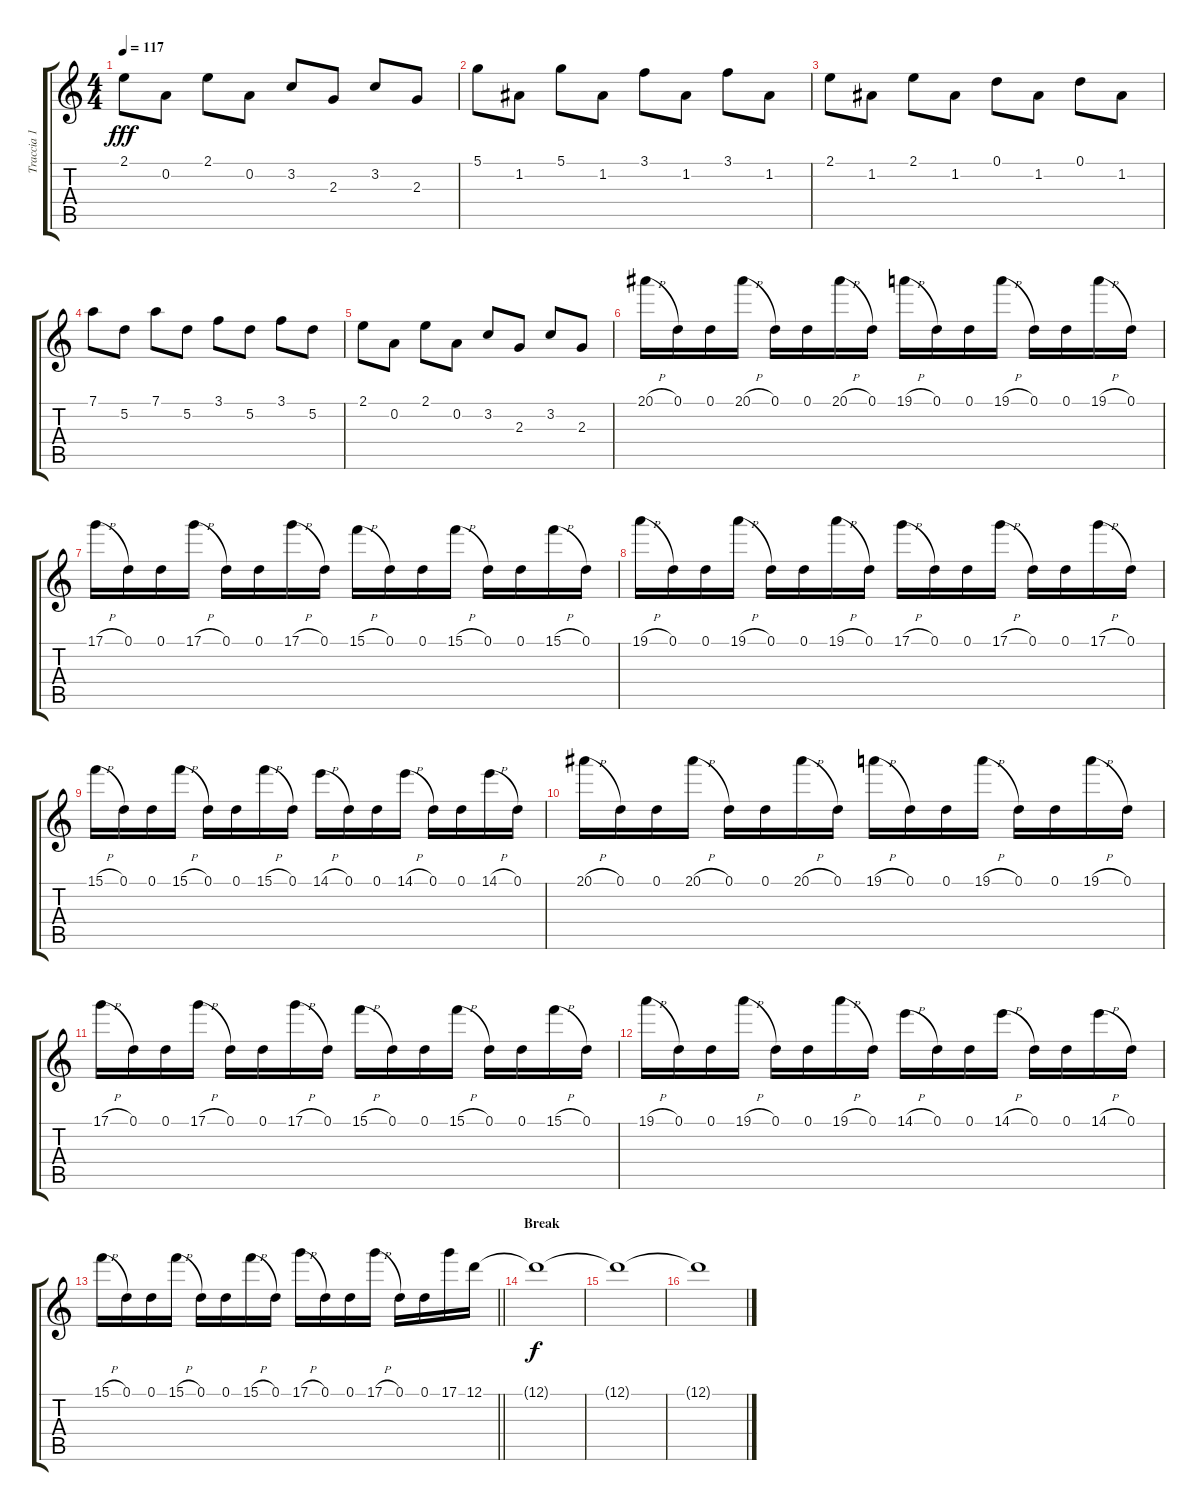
\track ("Traccia 1" "Traccia 1") {instrument distortionguitar}
\staff {score tabs}
\tuning (D4 A3 F3 C3 G2 D2) {hide}
\ts (4 4)
\tempo 117
\clef g2
\ks c
2.1.8{dy fff} 0.2.8 2.1.8 0.2.8 3.2.8 2.3.8 3.2.8 2.3.8 |
5.1.8 1.2.8 5.1.8 1.2.8 3.1.8 1.2.8 3.1.8 1.2.8 |
2.1.8 1.2.8 2.1.8 1.2.8 0.1.8 1.2.8 0.1.8 1.2.8 |
7.1.8 5.2.8 7.1.8 5.2.8 3.1.8 5.2.8 3.1.8 5.2.8 |
2.1.8 0.2.8 2.1.8 0.2.8 3.2.8 2.3.8 3.2.8 2.3.8 |
20.1{h}.16 0.1.16 0.1.16 20.1{h}.16 0.1.16 0.1.16 20.1{h}.16 0.1.16 19.1{h}.16 0.1.16 0.1.16 19.1{h}.16 0.1.16 0.1.16 19.1{h}.16 0.1.16 |
17.1{h}.16 0.1.16 0.1.16 17.1{h}.16 0.1.16 0.1.16 17.1{h}.16 0.1.16 15.1{h}.16 0.1.16 0.1.16 15.1{h}.16 0.1.16 0.1.16 15.1{h}.16 0.1.16 |
19.1{h}.16 0.1.16 0.1.16 19.1{h}.16 0.1.16 0.1.16 19.1{h}.16 0.1.16 17.1{h}.16 0.1.16 0.1.16 17.1{h}.16 0.1.16 0.1.16 17.1{h}.16 0.1.16 |
15.1{h}.16 0.1.16 0.1.16 15.1{h}.16 0.1.16 0.1.16 15.1{h}.16 0.1.16 14.1{h}.16 0.1.16 0.1.16 14.1{h}.16 0.1.16 0.1.16 14.1{h}.16 0.1.16 |
20.1{h}.16 0.1.16 0.1.16 20.1{h}.16 0.1.16 0.1.16 20.1{h}.16 0.1.16 19.1{h}.16 0.1.16 0.1.16 19.1{h}.16 0.1.16 0.1.16 19.1{h}.16 0.1.16 |
17.1{h}.16 0.1.16 0.1.16 17.1{h}.16 0.1.16 0.1.16 17.1{h}.16 0.1.16 15.1{h}.16 0.1.16 0.1.16 15.1{h}.16 0.1.16 0.1.16 15.1{h}.16 0.1.16 |
19.1{h}.16 0.1.16 0.1.16 19.1{h}.16 0.1.16 0.1.16 19.1{h}.16 0.1.16 14.1{h}.16 0.1.16 0.1.16 14.1{h}.16 0.1.16 0.1.16 14.1{h}.16 0.1.16 |
\barLineRight lightlight
15.1{h}.16 0.1.16 0.1.16 15.1{h}.16 0.1.16 0.1.16 15.1{h}.16 0.1.16 17.1{h}.16 0.1.16 0.1.16 17.1{h}.16 0.1.16 0.1.16 17.1.16 12.1.16{volume 0} |
\section ("" "Break")
12.1{t}.1{dy f} |
12.1{t}.1 |
12.1{t}.1
